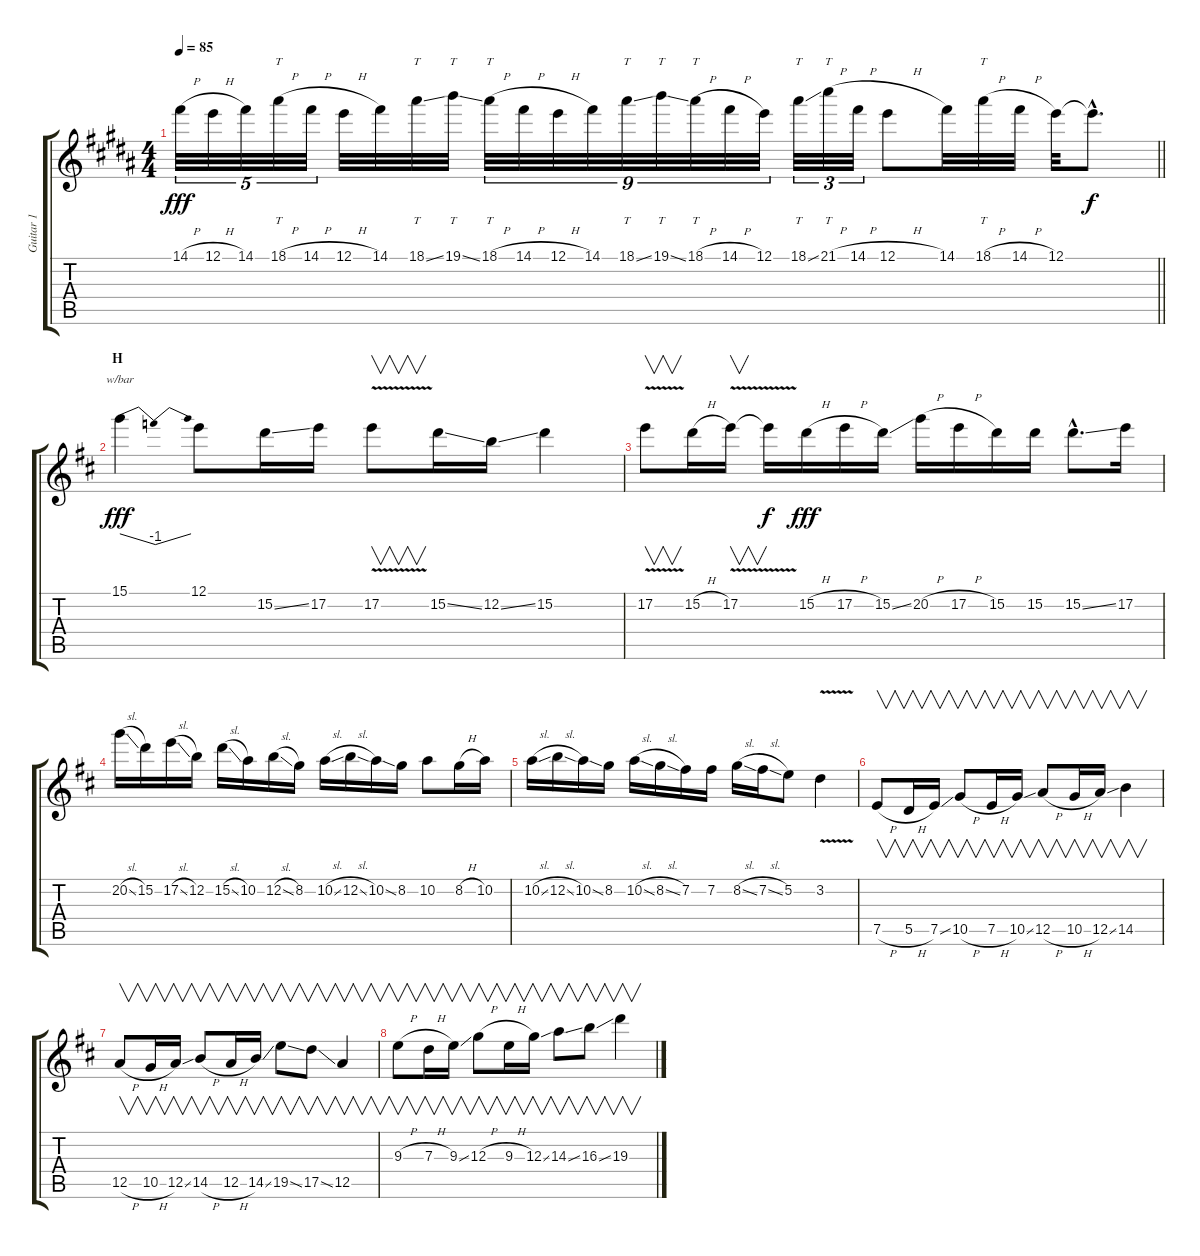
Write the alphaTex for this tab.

\track ("Guitar 1" "Guitar 1") {instrument distortionguitar}
\staff {score tabs}
\tuning (E4 B3 G3 D3 A2 E2) {hide}
\ts (4 4)
\tempo 85
\clef g2
\barLineRight lightlight
\ks b
14.1{h}.32{tu (5 4) dy fff} 12.1{h}.32{tu (5 4)} 14.1.32{tu (5 4)} 18.1{h}.32{tt tu (5 4)} 14.1{h}.32{tu (5 4)} 12.1{h}.32 14.1.32 18.1{ss}.32{tt} 19.1{ss}.32{tt} 18.1{h}.32{tt tu (9 8)} 14.1{h}.32{tu (9 8)} 12.1{h}.32{tu (9 8)} 14.1.32{tu (9 8)} 18.1{ss}.32{tt tu (9 8)} 19.1{ss}.32{tt tu (9 8)} 18.1{h}.32{tt tu (9 8)} 14.1{h}.32{tu (9 8)} 12.1.32{tu (9 8)} 18.1{ss}.32{tt tu (3 2)} 21.1{h}.32{tt tu (3 2)} 14.1{h}.32{tu (3 2)} 12.1{h}.8 14.1.32 18.1{h}.32{tt} 14.1{h}.32 12.1.32 12.1{hac t}.8{d dy f} |
\section ("" "H")
\ks d
15.1.4{tbe (dip default 0 0 45 -4 60 0) dy fff} 12.1.8 15.2{ss}.16 17.2.16 17.2{v}.8{v} 15.2{ss}.16 12.2{ss}.16 15.2.4 |
17.2{v}.8{v} 15.2{h}.16 17.2{v}.16{v} 17.2{t}.16{dy f} 15.2{h}.16{dy fff} 17.2{h}.16 15.2{ss}.16 20.2{h}.16 17.2{h}.16 15.2.16 15.2.16 15.2{ss hac}.8{d} 17.2.16 |
20.2{sl}.16 15.2.16 17.2{sl}.16 12.2.16 15.2{sl}.16 10.2.16 12.2{sl}.16 8.2.16 10.2{sl}.16 12.2{sl}.16 10.2{ss}.16 8.2.16 10.2.8 8.2{h}.16 10.2.16 |
10.2{sl}.16 12.2{sl}.16 10.2{ss}.16 8.2.16 10.2{sl}.16 8.2{sl}.16 7.2.16 7.2.16 8.2{sl}.16 7.2{sl}.16 5.2.8 3.2{v}.4 |
7.5{h}.8{v} 5.5{h}.16{v} 7.5{ss}.16{v} 10.5{h}.8{v} 7.5{h}.16{v} 10.5{ss}.16{v} 12.5{h}.8{v} 10.5{h}.16{v} 12.5{ss}.16{v} 14.5.4{v} |
12.5{h}.8{v} 10.5{h}.16{v} 12.5{ss}.16{v} 14.5{h}.8{v} 12.5{h}.16{v} 14.5{ss}.16{v} 19.5{ss}.8{v} 17.5{ss}.8{v} 12.5.4{v} |
9.3{h}.8{v} 7.3{h}.16{v} 9.3{ss}.16{v} 12.3{h}.8{v} 9.3{h}.16{v} 12.3{ss}.16{v} 14.3{ss}.8{v} 16.3{ss}.8{v} 19.3.4{v}
